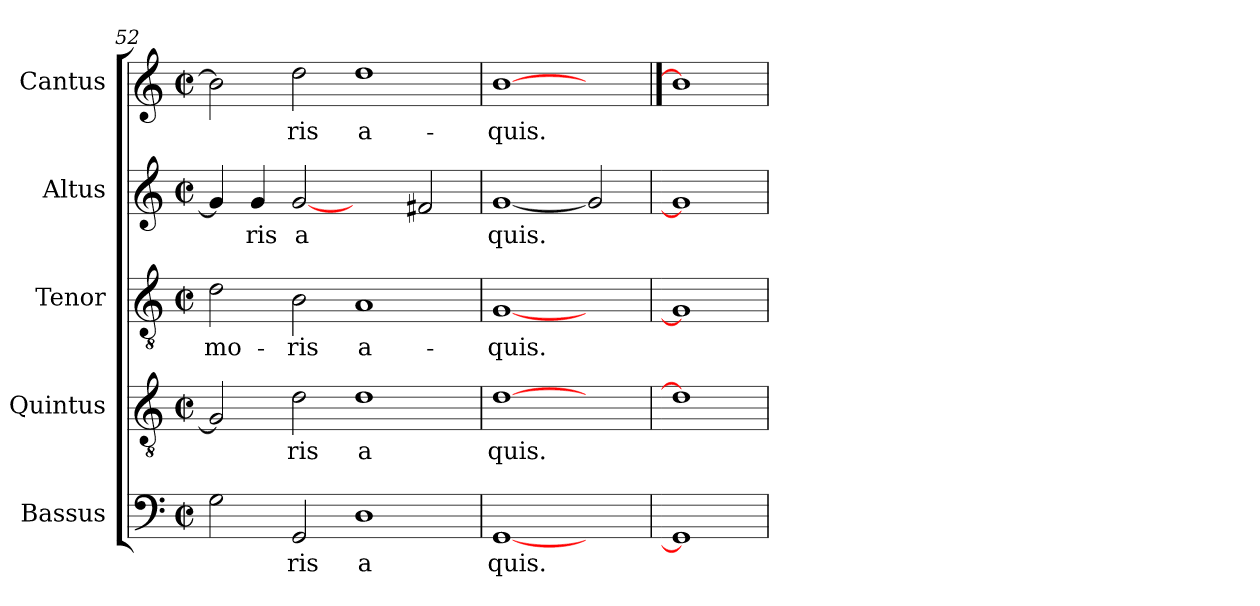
**kern	**text	**kern	**text	**kern	**text	**kern	**text	**kern	**text
*part5	*part5	*part4	*part4	*part3	*part3	*part2	*part2	*part1	*part1
*staff5	*staff5	*staff4	*staff4	*staff3	*staff3	*staff2	*staff2	*staff1	*staff1
*I"Bassus	*	*I"Quintus	*	*I"Tenor	*	*I"Altus	*	*I"Cantus	*
*clefF4	*	*clefGv2	*	*clefGv2	*	*clefG2	*	*clefG2	*
*M2/2	*	*M2/2	*	*M2/2	*	*M2/2	*	*M2/2	*
*met(c|)	*	*met(c|)	*	*met(c|)	*	*met(c|)	*	*met(c|)	*
=52	=52	=52	=52	=52	=52	=52	=52	=52	=52
!	!	!	!	!	!LO:LY:b:cj	!	!	!	!
2G\	.	2G/]	.	2d\	-mo-	4g/]	.	2b\]	.
!	!	!	!	!	!	!	!LO:LY:b:cj	!	!
.	.	.	.	.	.	4g/	ris	.	.
!	!LO:LY:b:cj	!	!LO:LY:b:cj	!	!LO:LY:b:cj	!	!LO:LY:b:rj	!	!LO:LY:b:cj
2GG/	ris	2d\	ris	2B\	-ris	[2g	a	2dd\	-ris
!	!LO:LY:b:cj	!	!LO:LY:b:cj	!	!LO:LY:b:cj	!	!	!	!LO:LY:b:cj
1D	a	1d	a	1A	a-	2ryy	.	1dd	a-
.	.	.	.	.	.	2f#/	.	.	.
=53	=53	=53	=53	=53	=53	=53	=53	=53	=53
!	!LO:LY:b:cj	!	!LO:LY:b:cj	!	!LO:LY:b:cj	!	!LO:LY:b:cj	!	!LO:LY:b:cj
[1GG	quis.	[1d	quis.	[1G	-quis.	[1g	quis.	[1b	-quis.
2ryy	.	2ryy	.	2ryy	.	2g]	.	2ryy	.
=54	==54	=54	==54	=54	==54	=54	==54	==54	==54
1GG]	.	1d]	.	1G]	.	1g]	.	1b]	.
=	=	=	=	=	=	=	=	=	=
*-	*-	*-	*-	*-	*-	*-	*-	*-	*-
